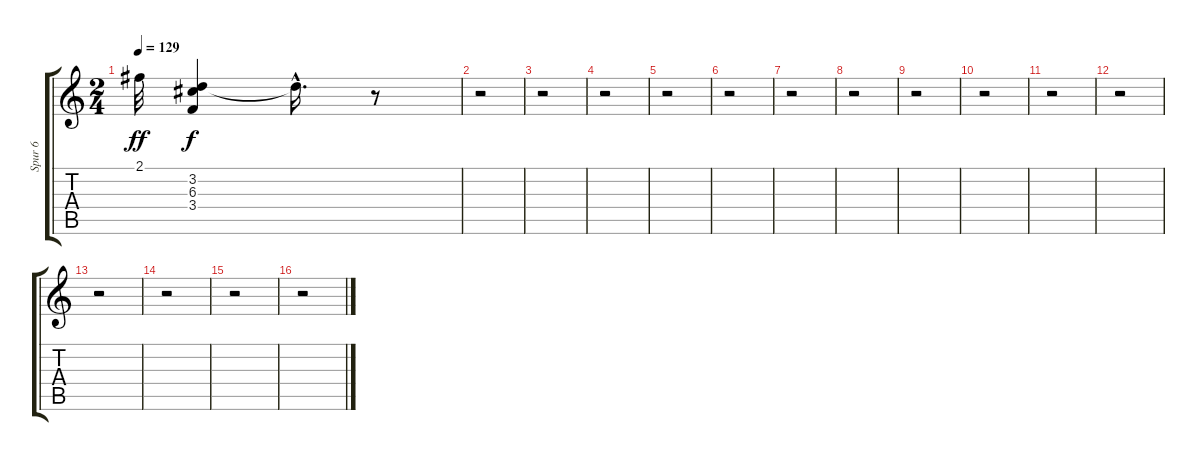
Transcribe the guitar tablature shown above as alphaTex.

\track ("Spur 6" "Spur 6") {instrument distortionguitar}
\staff {score tabs}
\tuning (E4 B3 G3 D3 A2 E2) {hide}
\ts (2 4)
\tempo 129
\clef g2
\ks c
2.1.32{dy ff} (3.2 6.3 3.4).4{dy f} 3.2{hac t}.16{d} r.8 |
r.2 |
r.2 |
r.2 |
r.2 |
r.2 |
r.2 |
r.2 |
r.2 |
r.2 |
r.2 |
r.2 |
r.2 |
r.2 |
r.2 |
r.2
